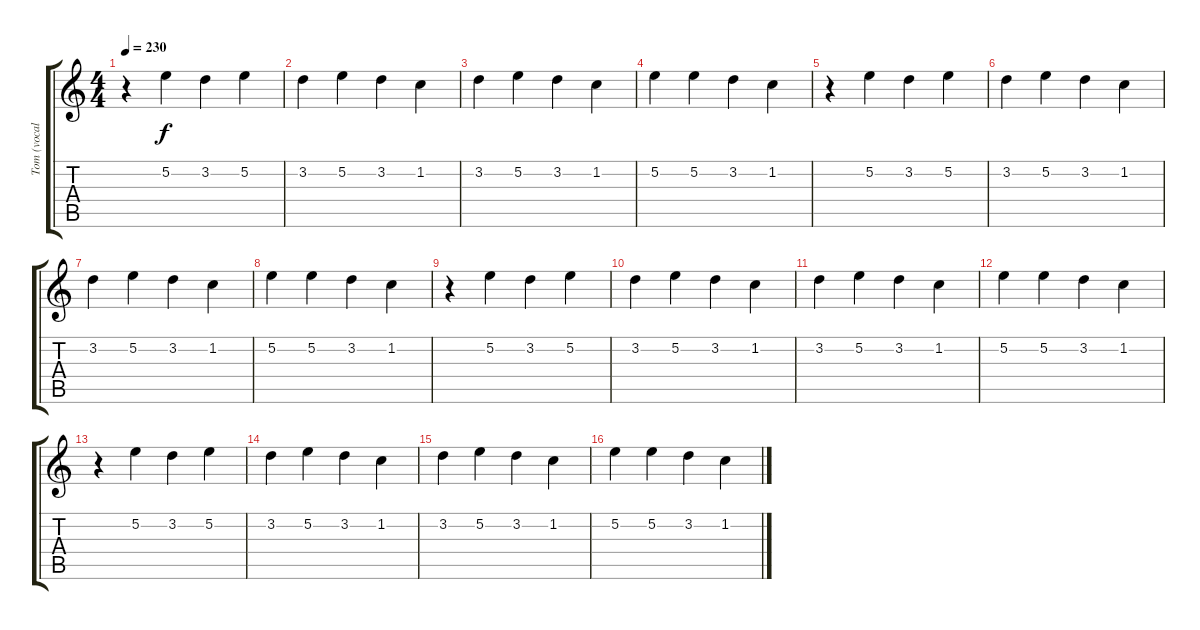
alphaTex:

\track ("Tom (vocals)" "Tom (vocal") {instrument overdrivenguitar}
\staff {score tabs}
\tuning (E4 B3 G3 D3 A2 E2) {hide}
\ts (4 4)
\tempo 230
\clef g2
\ks c
r.4{dy f} 5.2.4 3.2.4 5.2.4 |
3.2.4 5.2.4 3.2.4 1.2.4 |
3.2.4 5.2.4 3.2.4 1.2.4 |
5.2.4 5.2.4 3.2.4 1.2.4 |
r.4 5.2.4 3.2.4 5.2.4 |
3.2.4 5.2.4 3.2.4 1.2.4 |
3.2.4 5.2.4 3.2.4 1.2.4 |
5.2.4 5.2.4 3.2.4 1.2.4 |
r.4 5.2.4 3.2.4 5.2.4 |
3.2.4 5.2.4 3.2.4 1.2.4 |
3.2.4 5.2.4 3.2.4 1.2.4 |
5.2.4 5.2.4 3.2.4 1.2.4 |
r.4 5.2.4 3.2.4 5.2.4 |
3.2.4 5.2.4 3.2.4 1.2.4 |
3.2.4 5.2.4 3.2.4 1.2.4 |
5.2.4 5.2.4 3.2.4 1.2.4
